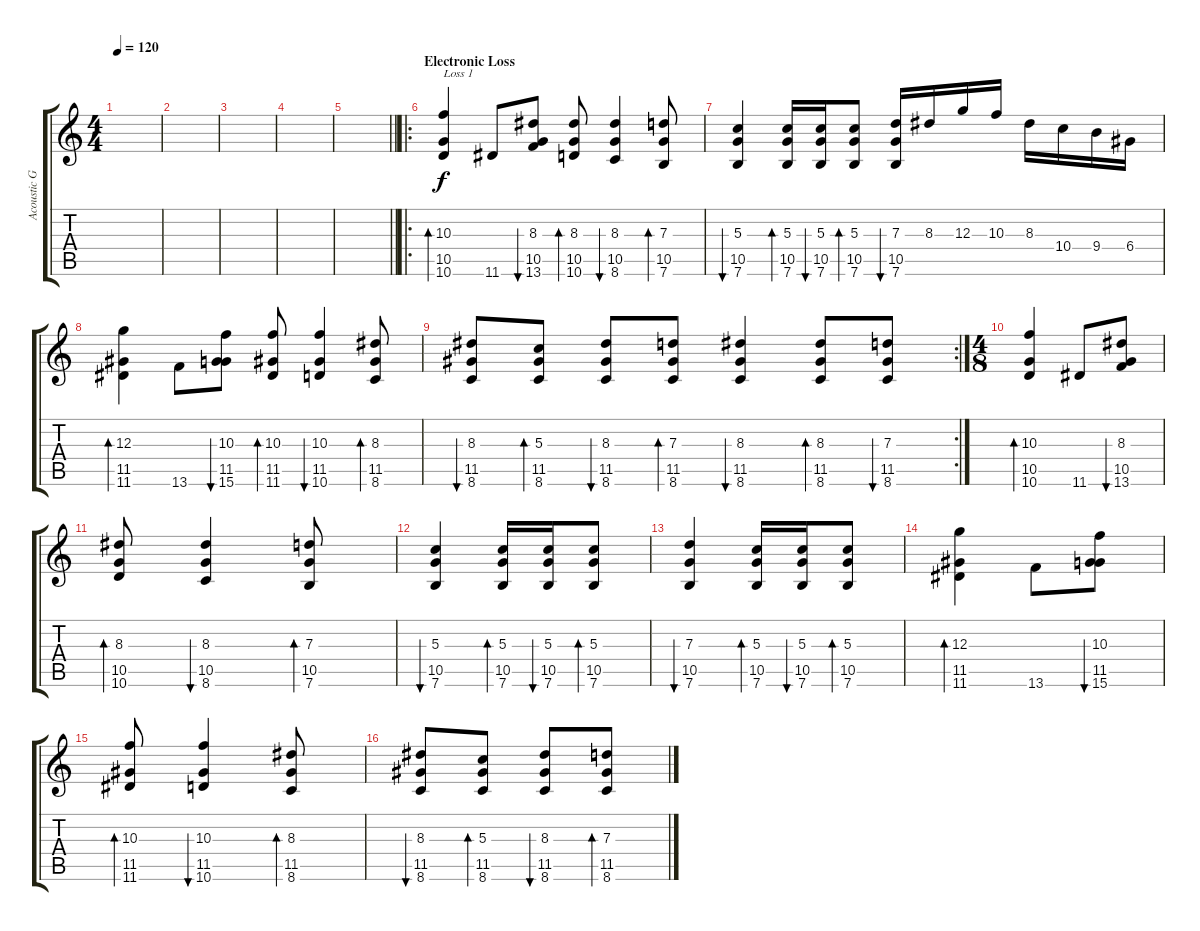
\track ("Acoustic Guitar" "Acoustic G") {instrument acousticguitarnylon}
\staff {score tabs}
\tuning (E4 B3 G3 D3 A2 E2) {hide}
\ts (4 4)
\tempo 120
\clef g2
\ks c
|
|
|
|
\barLineRight lightlight
|
\ro
\section ("" "Electronic Loss")
(10.3 10.5 10.6).4{bd 60 txt "Loss 1"} 11.6.8 (8.3 10.5 13.6).8{bu 60} (8.3 10.5 10.6).8{bd 60} (8.3 10.5 8.6).4{bu 60} (7.3 10.5 7.6).8{bd 60} |
(5.3 10.5 7.6).4{bu 60} (5.3 10.5 7.6).16{bd 60} (5.3 10.5 7.6).16{bu 60} (5.3 10.5 7.6).8{bd 60} (7.3 10.5 7.6).16{bu 60} 8.3.16 12.3.16 10.3.16 8.3.16 10.4.16 9.4.16 6.4.16 |
(12.3 11.5 11.6).4{bd 60} 13.6.8 (10.3 11.5 15.6).8{bu 60} (10.3 11.5 11.6).8{bd 60} (10.3 11.5 10.6).4{bu 60} (8.3 11.5 8.6).8{bd 60} |
\rc 2
(8.3 11.5 8.6).8{bu 60} (5.3 11.5 8.6).8{bd 60} (8.3 11.5 8.6).8{bu 60} (7.3 11.5 8.6).8{bd 60} (8.3 11.5 8.6).4{bu 60} (8.3 11.5 8.6).8{bd 60} (7.3 11.5 8.6).8{bu 60} |
\ts (4 8)
(10.3 10.5 10.6).4{bd 60} 11.6.8 (8.3 10.5 13.6).8{bu 60} |
(8.3 10.5 10.6).8{bd 60} (8.3 10.5 8.6).4{bu 60} (7.3 10.5 7.6).8{bd 60} |
(5.3 10.5 7.6).4{bu 60} (5.3 10.5 7.6).16{bd 60} (5.3 10.5 7.6).16{bu 60} (5.3 10.5 7.6).8{bd 60} |
(7.3 10.5 7.6).4{bu 60} (5.3 10.5 7.6).16{bd 60} (5.3 10.5 7.6).16{bu 60} (5.3 10.5 7.6).8{bd 60} |
(12.3 11.5 11.6).4{bd 60} 13.6.8 (10.3 11.5 15.6).8{bu 60} |
(10.3 11.5 11.6).8{bd 60} (10.3 11.5 10.6).4{bu 60} (8.3 11.5 8.6).8{bd 60} |
(8.3 11.5 8.6).8{bu 60} (5.3 11.5 8.6).8{bd 60} (8.3 11.5 8.6).8{bu 60} (7.3 11.5 8.6).8{bd 60}
